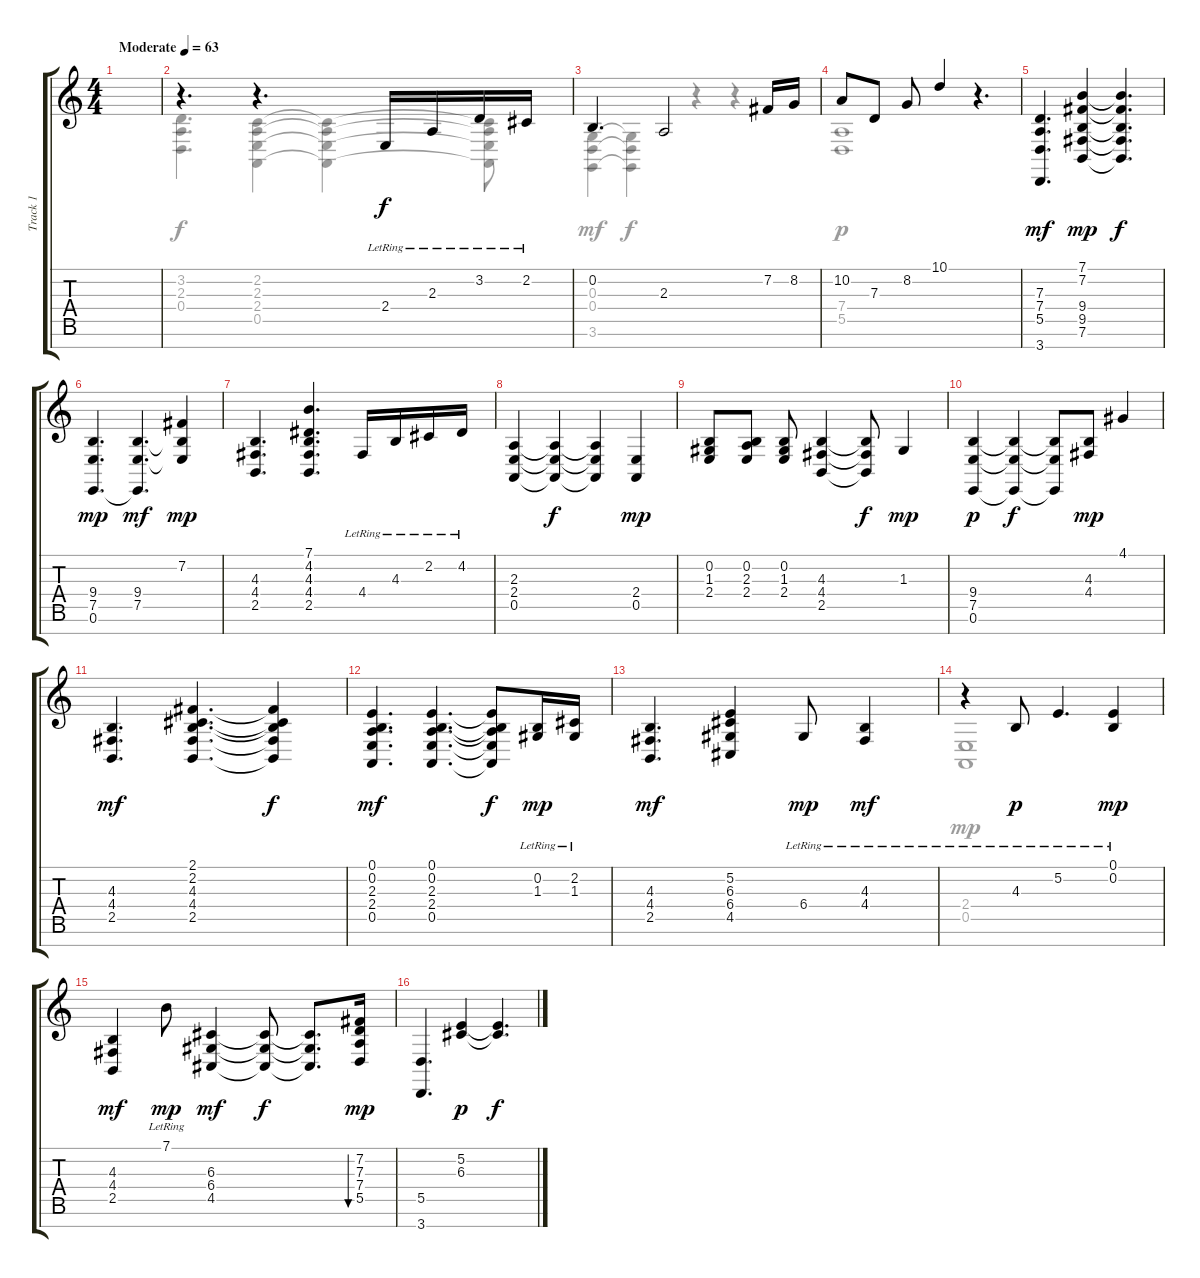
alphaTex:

\track ("Track 1" "Track 1") {instrument brightacousticpiano}
\staff {score tabs}
\tuning (E4 B3 G3 D3 A2 E2 B1) {hide}
\voice
\ts (4 4)
\tempo (63 "Moderate")
\clef g2
\ks c
|
r.4{d} r.4{d} 2.4{lr}.16 2.3{lr}.16 3.2{lr}.16{dy f} 2.2{lr}.16 |
0.2.4{d} 2.3.2 7.2.16 8.2.16 |
10.2.8 7.3.8 8.2.8 10.1.4 r.4{d} |
(7.3 7.4 5.5 3.7).4{d dy mf} (7.1 7.2 9.4 9.5 7.6).4{dy mp} (7.1{t} 7.2{t} 9.4{t} 9.5{t} 7.6{t}).4{d dy f} |
(9.4 7.5 0.6).4{d dy mp} (9.4 7.5 0.6{t}).4{d dy mf} (7.2 9.4{t} 7.5{t}).4{dy mp} |
(4.3 4.4 2.5).4{d} (7.1 4.2 4.3 4.4 2.5).4{d} 4.4{lr}.16 4.3{lr}.16 2.2{lr}.16 4.2{lr}.16 |
(2.3 2.4 0.5).4 (2.3{t} 2.4{t} 0.5{t}).4{dy f} (2.3{t} 2.4{t} 0.5{t}).4 (2.4 0.5).4{dy mp} |
(0.2 1.3 2.4).8 (0.2 2.3 2.4).8 (0.2 1.3 2.4).8 (4.3 4.4 2.5).4 (4.3{t} 4.4{t} 2.5{t}).8{dy f} 1.3.4{dy mp} |
(9.4 7.5 0.6).4{dy p} (9.4{t} 7.5{t} 0.6{t}).4{dy f} (9.4{t} 7.5{t} 0.6{t}).8 (4.3 4.4).8{dy mp} 4.1.4 |
(4.3 4.4 2.5).4{d dy mf} (2.1 2.2 4.3 4.4 2.5).4{d} (2.1{t} 2.2{t} 4.3{t} 4.4{t} 2.5{t}).4{dy f} |
(0.1 0.2 2.3 2.4 0.5).4{d dy mf} (0.1 0.2 2.3 2.4 0.5).4{d} (0.1{t} 0.2{t} 2.3{t} 2.4{t} 0.5{t}).8{dy f} (0.2{lr} 1.3).16{dy mp} (2.2{lr} 1.3).16 |
(4.3 4.4 2.5).4{d dy mf} (5.2 6.3 6.4 4.5).4 6.4{lr}.8{dy mp} (4.3{lr} 4.4{lr}).4{dy mf} |
r.4 4.3{lr}.8{dy p} 5.2{lr}.4{d} (0.1{lr} 0.2{lr}).4{dy mp} |
(4.3 4.4 2.5).4{dy mf} 7.1{lr}.8{dy mp} (6.3 6.4 4.5).4{dy mf} (6.3{t} 6.4{t} 4.5{t}).8{dy f} (6.3{t} 6.4{t} 4.5{t}).8{d} (7.2 7.3 7.4 5.5).16{bu 480 dy mp} |
(5.5 3.7).4{d} (5.2 6.3).4{dy p} (5.2{t} 6.3{t}).4{d dy f}
\voice
\clef g2
\ottava regular
\simile none
\ks c
|
(3.2 2.3 0.4).4{d} (2.2 2.3 2.4 0.5).4 (2.2{t} 2.3{t} 2.4{t} 0.5{t}).4 (2.2{t} 2.3{t} 2.4{t} 0.5{t}).8 |
(0.3 0.4 3.6).4{dy mf} (0.3{t} 0.4{t} 3.6{t}).4{dy f} r.4 r.4 |
(7.4 5.5).1{dy p} |
|
|
|
|
|
|
|
|
|
(2.4 0.5).1{dy mp} |
|
